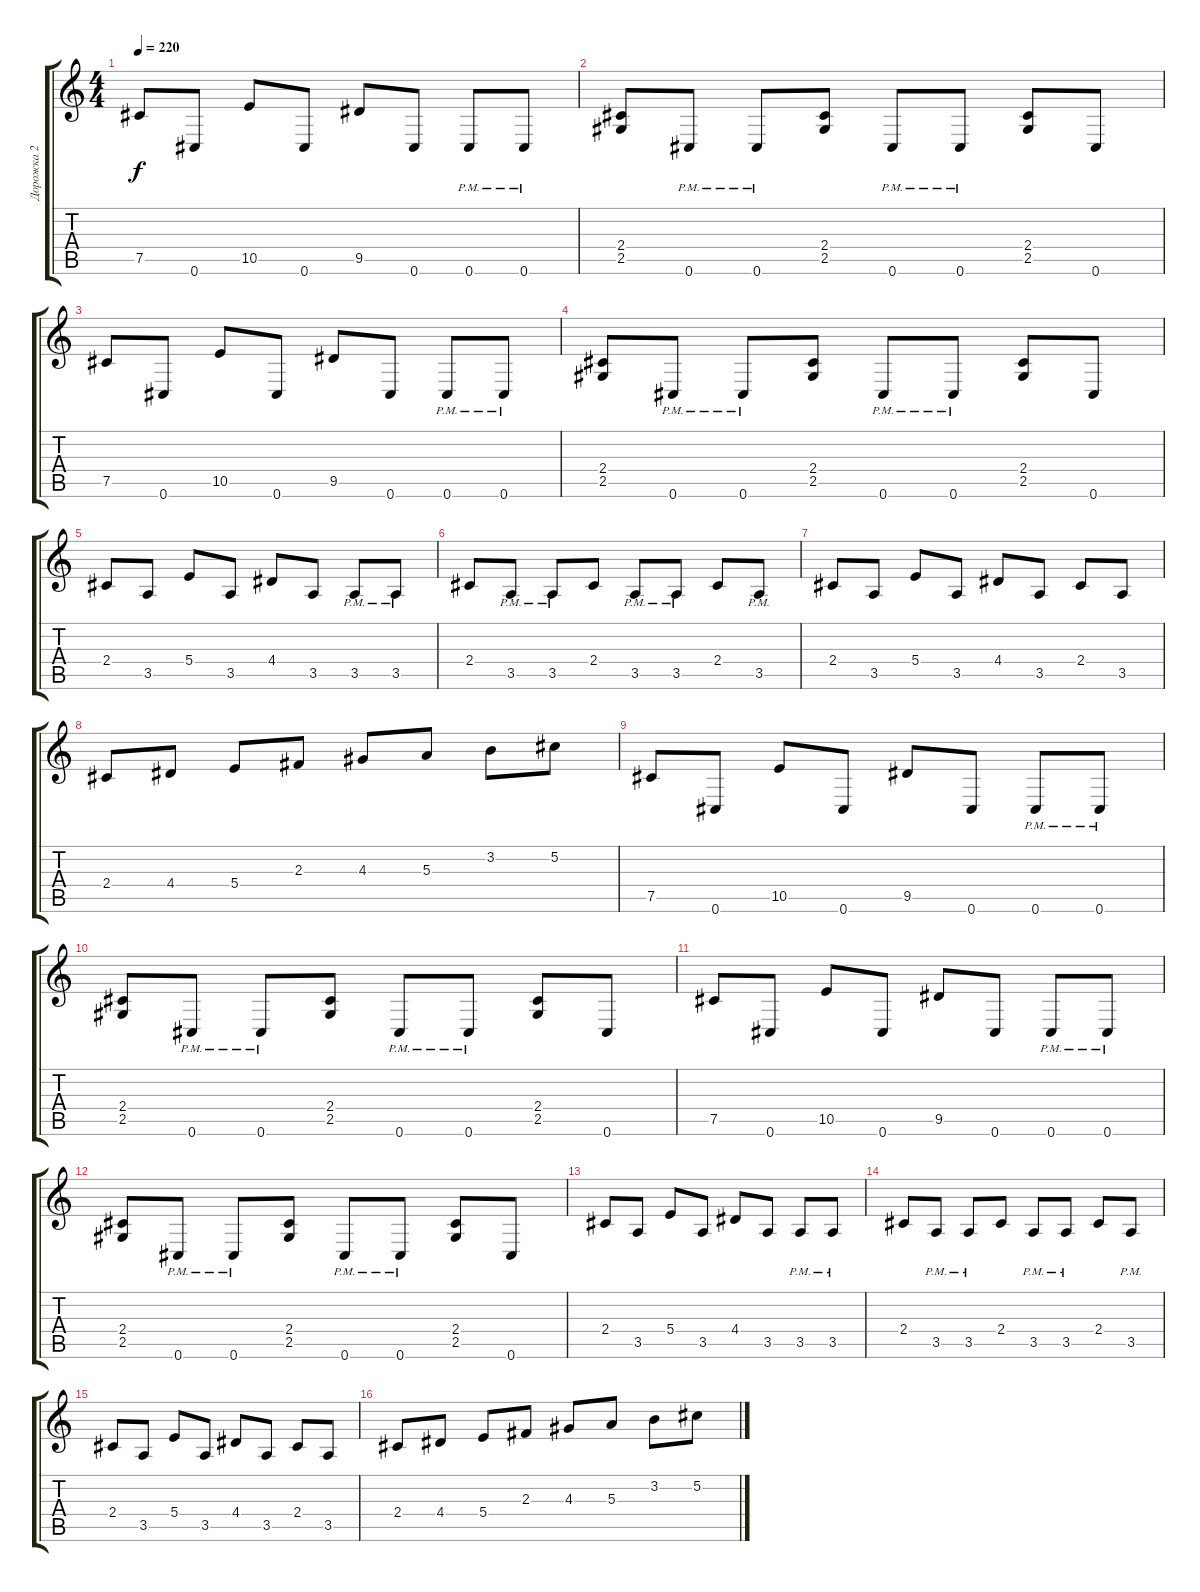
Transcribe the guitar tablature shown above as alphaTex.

\track ("Дорожка 2" "Дорожка 2") {instrument overdrivenguitar}
\staff {score tabs}
\tuning (Db4 Ab3 E3 B2 Gb2 Db2) {hide}
\ts (4 4)
\tempo 220
\clef g2
\ks c
7.5.8{dy f} 0.6.8 10.5.8 0.6.8 9.5.8 0.6.8 0.6{pm}.8 0.6{pm}.8 |
(2.4 2.5).8 0.6{pm}.8 0.6{pm}.8 (2.4 2.5).8 0.6{pm}.8 0.6{pm}.8 (2.4 2.5).8 0.6.8 |
7.5.8 0.6.8 10.5.8 0.6.8 9.5.8 0.6.8 0.6{pm}.8 0.6{pm}.8 |
(2.4 2.5).8 0.6{pm}.8 0.6{pm}.8 (2.4 2.5).8 0.6{pm}.8 0.6{pm}.8 (2.4 2.5).8 0.6.8 |
2.4.8 3.5.8 5.4.8 3.5.8 4.4.8 3.5.8 3.5{pm}.8 3.5{pm}.8 |
2.4.8 3.5{pm}.8 3.5{pm}.8 2.4.8 3.5{pm}.8 3.5{pm}.8 2.4.8 3.5{pm}.8 |
2.4.8 3.5.8 5.4.8 3.5.8 4.4.8 3.5.8 2.4.8 3.5.8 |
2.4.8 4.4.8 5.4.8 2.3.8 4.3.8 5.3.8 3.2.8 5.2.8 |
7.5.8 0.6.8 10.5.8 0.6.8 9.5.8 0.6.8 0.6{pm}.8 0.6{pm}.8 |
(2.4 2.5).8 0.6{pm}.8 0.6{pm}.8 (2.4 2.5).8 0.6{pm}.8 0.6{pm}.8 (2.4 2.5).8 0.6.8 |
7.5.8 0.6.8 10.5.8 0.6.8 9.5.8 0.6.8 0.6{pm}.8 0.6{pm}.8 |
(2.4 2.5).8 0.6{pm}.8 0.6{pm}.8 (2.4 2.5).8 0.6{pm}.8 0.6{pm}.8 (2.4 2.5).8 0.6.8 |
2.4.8 3.5.8 5.4.8 3.5.8 4.4.8 3.5.8 3.5{pm}.8 3.5{pm}.8 |
2.4.8 3.5{pm}.8 3.5{pm}.8 2.4.8 3.5{pm}.8 3.5{pm}.8 2.4.8 3.5{pm}.8 |
2.4.8 3.5.8 5.4.8 3.5.8 4.4.8 3.5.8 2.4.8 3.5.8 |
2.4.8 4.4.8 5.4.8 2.3.8 4.3.8 5.3.8 3.2.8 5.2.8
